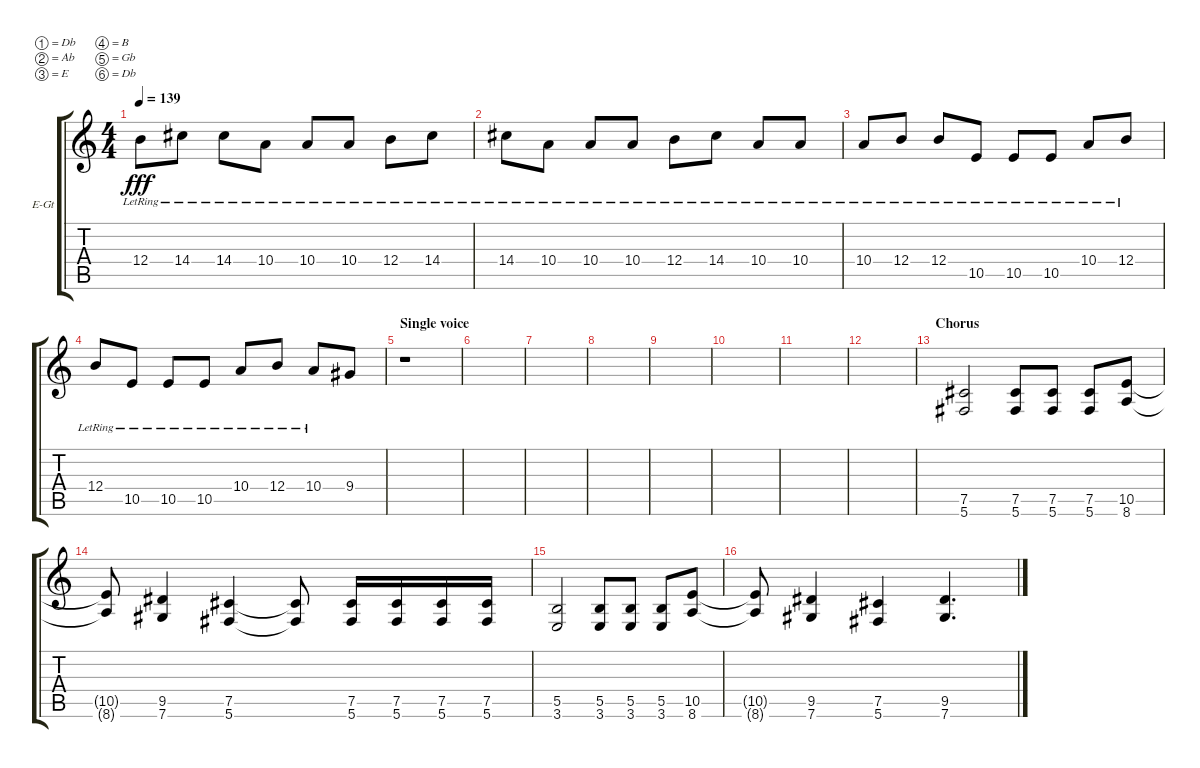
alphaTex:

\bracketExtendMode groupsimilarinstruments
\firstSystemTrackNameOrientation horizontal
\otherSystemsTrackNameOrientation horizontal
\track ("Electric Guitar 1" "E-Gt") {instrument distortionguitar}
\staff {score tabs}
\tuning (Db4 Ab3 E3 B2 Gb2 Db2)
\ts (4 4)
\tempo 139
\clef g2
\ks c
12.4{lr}.8{dy fff} 14.4{lr}.8 14.4{lr}.8 10.4{lr}.8 10.4{lr}.8 10.4{lr}.8 12.4{lr}.8 14.4{lr}.8 |
14.4{lr}.8 10.4{lr}.8 10.4{lr}.8 10.4{lr}.8 12.4{lr}.8 14.4{lr}.8 10.4{lr}.8 10.4{lr}.8 |
10.4{lr}.8 12.4{lr}.8 12.4{lr}.8 10.5{lr}.8 10.5{lr}.8 10.5{lr}.8 10.4{lr}.8 12.4{lr}.8 |
12.4{lr}.8 10.5{lr}.8 10.5{lr}.8 10.5{lr}.8 10.4{lr}.8 12.4{lr}.8 10.4{lr}.8 9.4.8 |
\section ("" "Single voice")
r.1 |
|
|
|
|
|
|
|
\section ("" "Chorus")
(5.6 7.5).2 (5.6 7.5).8 (5.6 7.5).8 (5.6 7.5).8 (8.6 10.5).8 |
(8.6{t} 10.5{t}).8 (7.6 9.5).4 (5.6 7.5).4 (5.6{t} 7.5{t}).8 (5.6 7.5).16 (5.6 7.5).16 (5.6 7.5).16 (5.6 7.5).16 |
(3.6 5.5).2 (3.6 5.5).8 (3.6 5.5).8 (3.6 5.5).8 (8.6 10.5).8 |
(8.6{t} 10.5{t}).8 (7.6 9.5).4 (5.6 7.5).4 (7.6 9.5).4{d}
